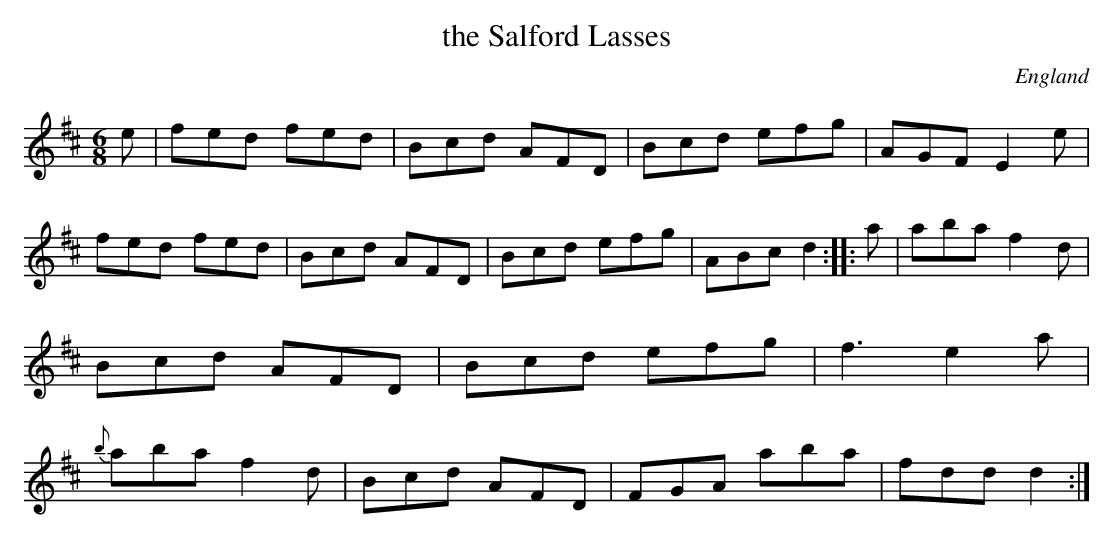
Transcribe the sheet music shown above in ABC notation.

X:1
T:the Salford Lasses
M:6/8
O:England
K:D major
e|\
fed fed| Bcd AFD| Bcd efg| AGF E2e|\
fed fed| Bcd AFD| Bcd efg| ABc d2::\
a|\
aba f2d| Bcd AFD| Bcd efg| f3 e2a|\
{b}aba f2d| Bcd AFD| FGA aba| fdd d2:|
